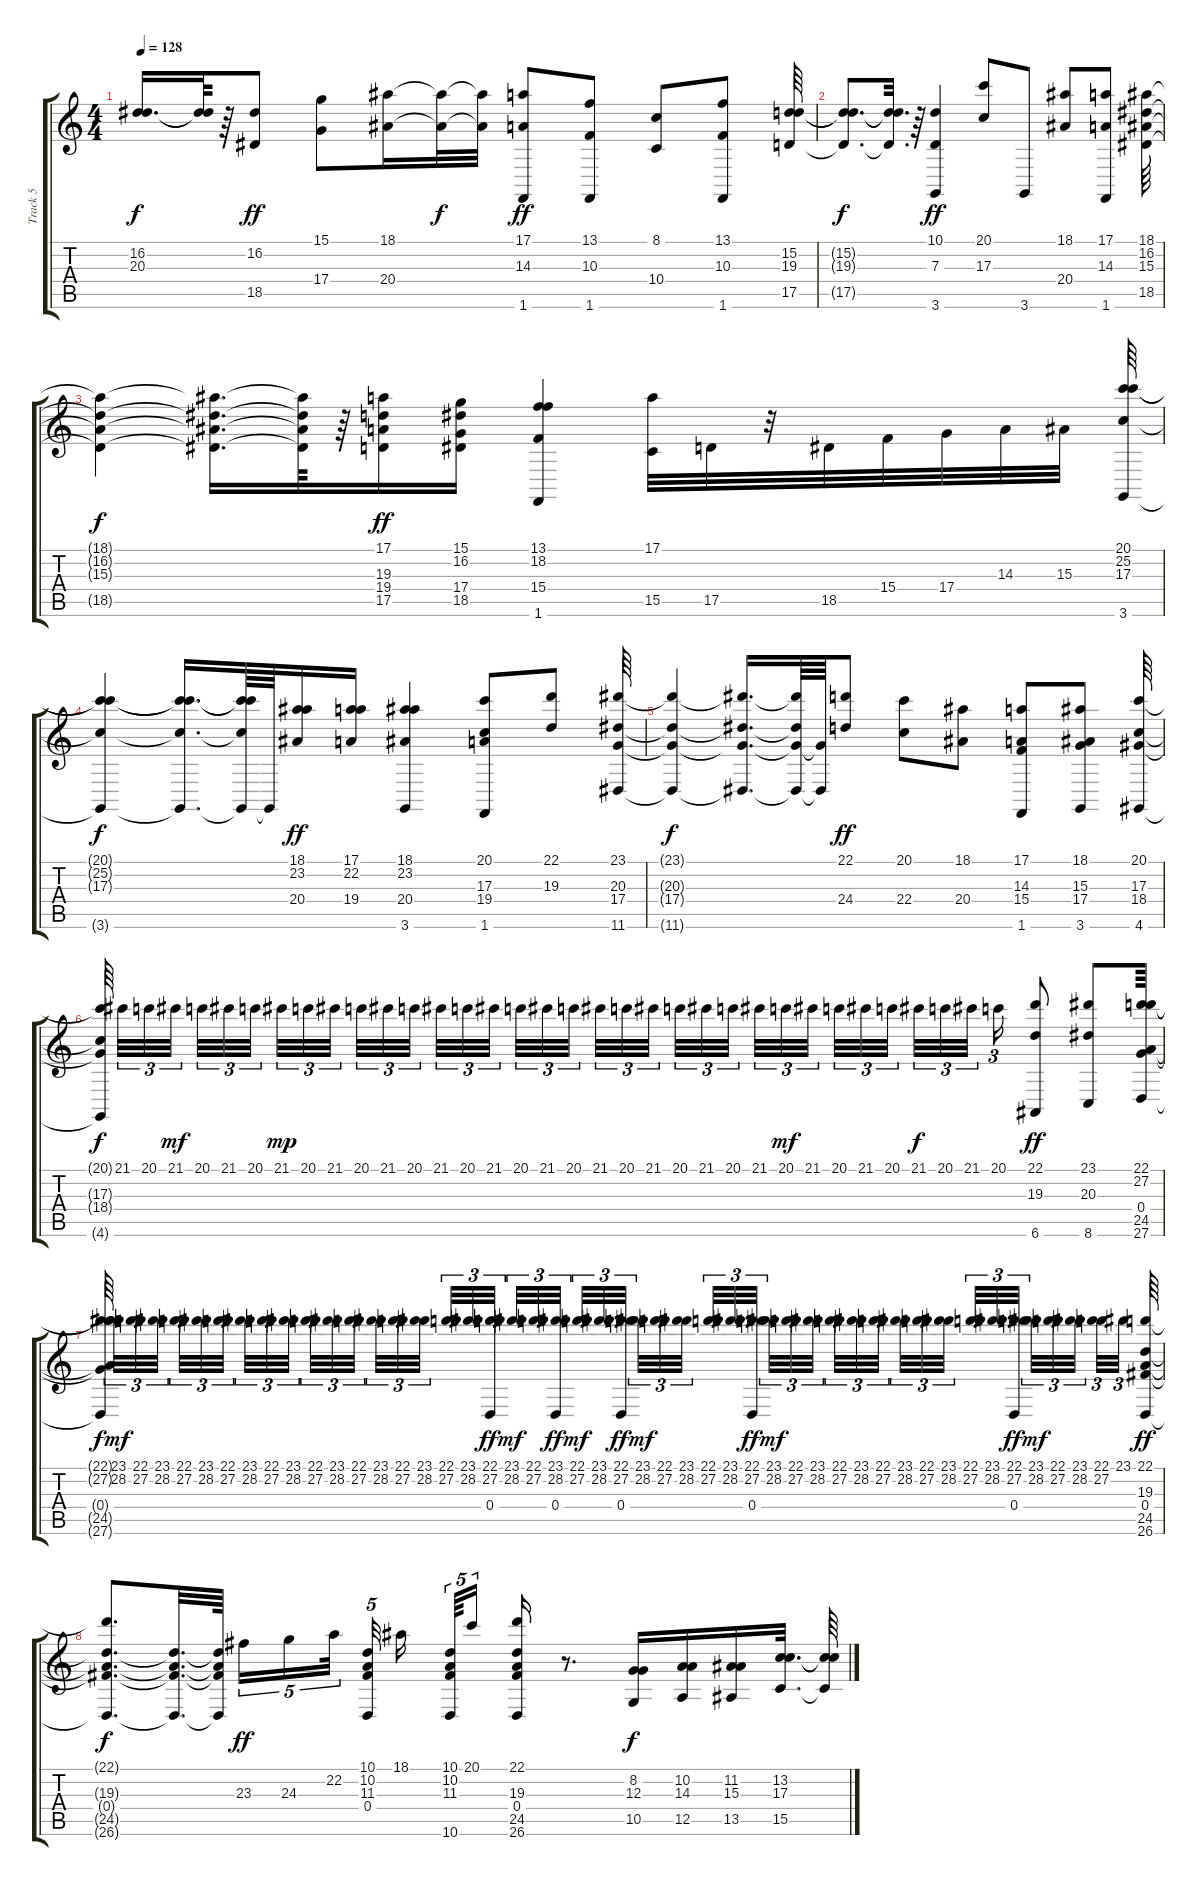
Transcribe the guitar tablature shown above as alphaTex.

\track ("Track 5" "Track 5") {instrument clarinet}
\staff {score tabs}
\tuning (E4 B3 G3 D3 A2 E2) {hide}
\ts (4 4)
\tempo 128
\clef g2
\ks c
(16.2{t} 20.3{t}).16{d dy f} (16.2{t} 20.3{t}).64 r.64 (16.2 18.5).8{dy ff} (15.1 17.4).8 (18.1 20.4).16 (18.1{t} 20.4{t}).32{dy f} (18.1{t} 20.4{t}).32 (17.1 14.3 1.6).8{dy ff} (13.1 10.3 1.6).8 (8.1 10.4).8 (13.1 10.3 1.6).8 (15.2 19.3 17.5).64 |
(15.2{t} 19.3{t} 17.5{t}).8{d dy f} (15.2{t} 19.3{t} 17.5{t}).32{d} r.64 (10.1 7.3 3.6).4{dy ff} (20.1 17.3).8 3.6.8 (18.1 20.4).8 (17.1 14.3 1.6).8 (18.1 16.2 15.3 18.5).64 |
(18.1{t} 16.2{t} 15.3{t} 18.5{t}).4{dy f} (18.1{t} 16.2{t} 15.3{t} 18.5{t}).16{d} (18.1{t} 16.2{t} 15.3{t} 18.5{t}).64 r.64 (17.1 19.3 19.4 17.5).16{dy ff} (15.1 16.2 17.4 18.5).16 (13.1 18.2 15.4 1.6).4 (17.1 15.5).32 17.5.32 r.32 18.5.32 15.4.32 17.4.32 14.3.32 15.3.32 (20.1 25.2 17.3 3.6).64 |
(20.1{t} 25.2{t} 17.3{t} 3.6{t}).4{dy f} (20.1{t} 25.2{t} 17.3{t} 3.6{t}).16{d} (20.1{t} 25.2{t} 17.3{t} 3.6{t}).64 3.6{t}.64 (18.1 23.2 20.4).16{dy ff} (17.1 22.2 19.4).16 (18.1 23.2 20.4 3.6).4 (20.1 17.3 19.4 1.6).8 (22.1 19.3).8 (23.1 20.3 17.4 11.6).64 |
(23.1{t} 20.3{t} 17.4{t} 11.6{t}).4{dy f} (23.1{t} 20.3{t} 17.4{t} 11.6{t}).16{d} (23.1{t} 20.3{t} 17.4{t} 11.6{t}).64 (17.4{t} 11.6{t}).64 (22.1 24.4).8{dy ff} (20.1 22.4).8 (18.1 20.4).8 (17.1 14.3 15.4 1.6).8 (18.1 15.3 17.4 3.6).8 (20.1 17.3 18.4 4.6).64 |
(20.1{t} 17.3{t} 18.4{t} 4.6{t}).64{dy f beam splitsecondary} 21.1.32{tu (3 2)} 20.1.32{tu (3 2)} 21.1.32{tu (3 2) dy mf beam splitsecondary} 20.1.32{tu (3 2)} 21.1.32{tu (3 2)} 20.1.32{tu (3 2) beam splitsecondary} 21.1.32{tu (3 2) dy mp} 20.1.32{tu (3 2)} 21.1.32{tu (3 2) beam splitsecondary} 20.1.32{tu (3 2)} 21.1.32{tu (3 2)} 20.1.32{tu (3 2)} 21.1.32{tu (3 2)} 20.1.32{tu (3 2)} 21.1.32{tu (3 2) beam splitsecondary} 20.1.32{tu (3 2)} 21.1.32{tu (3 2)} 20.1.32{tu (3 2) beam splitsecondary} 21.1.32{tu (3 2)} 20.1.32{tu (3 2)} 21.1.32{tu (3 2) beam splitsecondary} 20.1.32{tu (3 2)} 21.1.32{tu (3 2)} 20.1.32{tu (3 2)} 21.1.32{tu (3 2)} 20.1.32{tu (3 2) dy mf} 21.1.32{tu (3 2) beam splitsecondary} 20.1.32{tu (3 2)} 21.1.32{tu (3 2)} 20.1.32{tu (3 2) beam splitsecondary} 21.1.32{tu (3 2) dy f} 20.1.32{tu (3 2)} 21.1.32{tu (3 2) beam splitsecondary} 20.1.16{tu (3 2)} (22.1 19.3 6.6).8{dy ff} (23.1 20.3 8.6).8 (22.1 27.2 0.4 24.5 27.6).64 |
(22.1{t} 27.2{t} 0.4{t} 24.5{t} 27.6{t}).64{dy f beam splitsecondary} (23.1 28.2).32{tu (3 2) dy mf} (22.1 27.2).32{tu (3 2)} (23.1 28.2).32{tu (3 2) beam splitsecondary} (22.1 27.2).32{tu (3 2)} (23.1 28.2).32{tu (3 2)} (22.1 27.2).32{tu (3 2) beam splitsecondary} (23.1 28.2).32{tu (3 2)} (22.1 27.2).32{tu (3 2)} (23.1 28.2).32{tu (3 2) beam splitsecondary} (22.1 27.2).32{tu (3 2)} (23.1 28.2).32{tu (3 2)} (22.1 27.2).32{tu (3 2)} (23.1 28.2).32{tu (3 2)} (22.1 27.2).32{tu (3 2)} (23.1 28.2).32{tu (3 2) beam splitsecondary} (22.1 27.2).32{tu (3 2)} (23.1 28.2).32{tu (3 2)} (22.1 27.2 0.4).32{tu (3 2) dy ff beam splitsecondary} (23.1 28.2).32{tu (3 2) dy mf} (22.1 27.2).32{tu (3 2)} (23.1 28.2 0.4).32{tu (3 2) dy ff beam splitsecondary} (22.1 27.2).32{tu (3 2) dy mf} (23.1 28.2).32{tu (3 2)} (22.1 27.2 0.4).32{tu (3 2) dy ff} (23.1 28.2).32{tu (3 2) dy mf} (22.1 27.2).32{tu (3 2)} (23.1 28.2).32{tu (3 2) beam splitsecondary} (22.1 27.2).32{tu (3 2)} (23.1 28.2).32{tu (3 2)} (22.1 27.2 0.4).32{tu (3 2) dy ff beam splitsecondary} (23.1 28.2).32{tu (3 2) dy mf} (22.1 27.2).32{tu (3 2)} (23.1 28.2).32{tu (3 2) beam splitsecondary} (22.1 27.2).32{tu (3 2)} (23.1 28.2).32{tu (3 2)} (22.1 27.2).32{tu (3 2)} (23.1 28.2).32{tu (3 2)} (22.1 27.2).32{tu (3 2)} (23.1 28.2).32{tu (3 2) beam splitsecondary} (22.1 27.2).32{tu (3 2)} (23.1 28.2).32{tu (3 2)} (22.1 27.2 0.4).32{tu (3 2) dy ff beam splitsecondary} (23.1 28.2).32{tu (3 2) dy mf} (22.1 27.2).32{tu (3 2)} (23.1 28.2).32{tu (3 2) beam splitsecondary} (22.1 27.2).32{tu (3 2)} 23.1.32{tu (3 2) beam splitsecondary} (22.1 19.3 0.4 24.5 26.6).64{dy ff} |
(22.1{t} 19.3{t} 0.4{t} 24.5{t} 26.6{t}).8{d dy f} (19.3{t} 0.4{t} 24.5{t} 26.6{t}).32{d} (19.3{t} 0.4{t} 24.5{t} 26.6{t}).64 23.3.16{tu (5 4) dy ff} 24.3.16{tu (5 4)} 22.2.32{tu (5 4) beam splitsecondary} (10.1 10.2 11.3 0.4).32{tu (5 4) beam splitsecondary} 18.1.16{beam splitsecondary} (10.1 10.2 11.3 10.6).64{tu (5 4)} 20.1.16{tu (5 4)} (22.1 19.3 0.4 24.5 26.6).16 r.8{d} (8.2 12.3 10.5).16{dy f} (10.2 14.3 12.5).16 (11.2 15.3 13.5).16 (13.2 17.3 15.5).32{d} (13.2{t} 17.3{t} 15.5{t}).64
